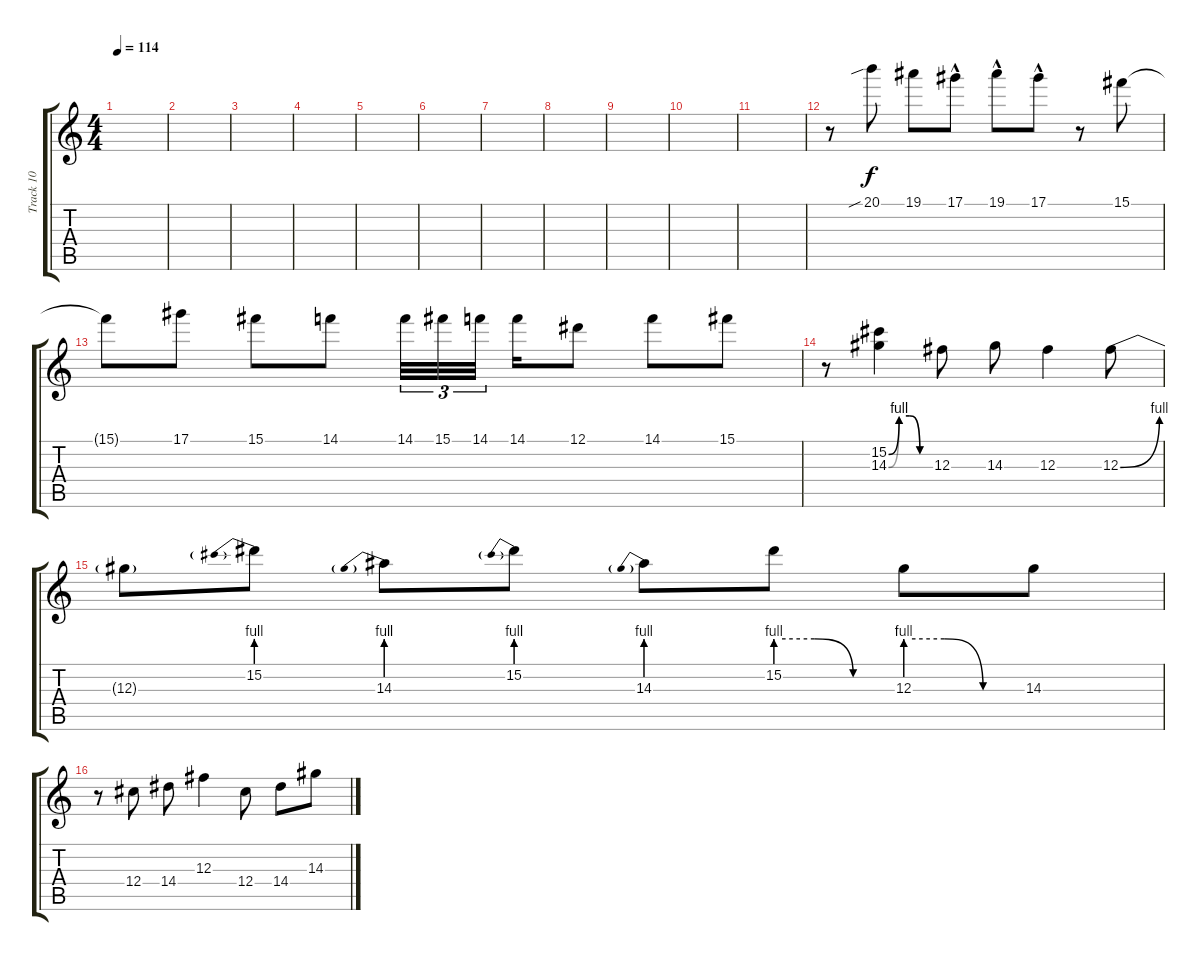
\track ("Track 10" "Track 10") {instrument overdrivenguitar}
\staff {score tabs}
\tuning (Eb4 Bb3 Gb3 Db3 Ab2 Db2) {hide}
\ts (4 4)
\tempo 114
\clef g2
\ks c
|
|
|
|
|
|
|
|
|
|
|
r.8 20.1{sib}.8 19.1.8 17.1{hac}.8 19.1{hac}.8 17.1{hac}.8 r.8 15.1.8 |
15.1{t}.8 17.1.8 15.1.8 14.1.8 14.1.32{tu (3 2)} 15.1.32{tu (3 2)} 14.1.32{tu (3 2)} 14.1.16 12.1.8 14.1.8 15.1.8 |
r.8 (15.2{be (custom 0 0 15 4 30 4 45 0 60 0)} 14.3{be (custom 0 0 15 4 30 4 45 0 60 0)}).4 12.3.8 14.3.8 12.3.4 12.3{be (bend 0 0 60 4)}.8 |
12.3{t}.8 15.2{be (prebend 0 4 60 4)}.8 14.3{be (prebend 0 4 60 4)}.8 15.2{be (prebend 0 4 60 4)}.8 14.3{be (prebend 0 4 60 4)}.8 15.2{be (custom 0 4 20 4 40 0 60 0)}.8 12.3{be (custom 0 4 20 4 40 0 60 0)}.8 14.3.8 |
r.8 12.4.8 14.4.8 12.3.4 12.4.8 14.4.8 14.3.8
